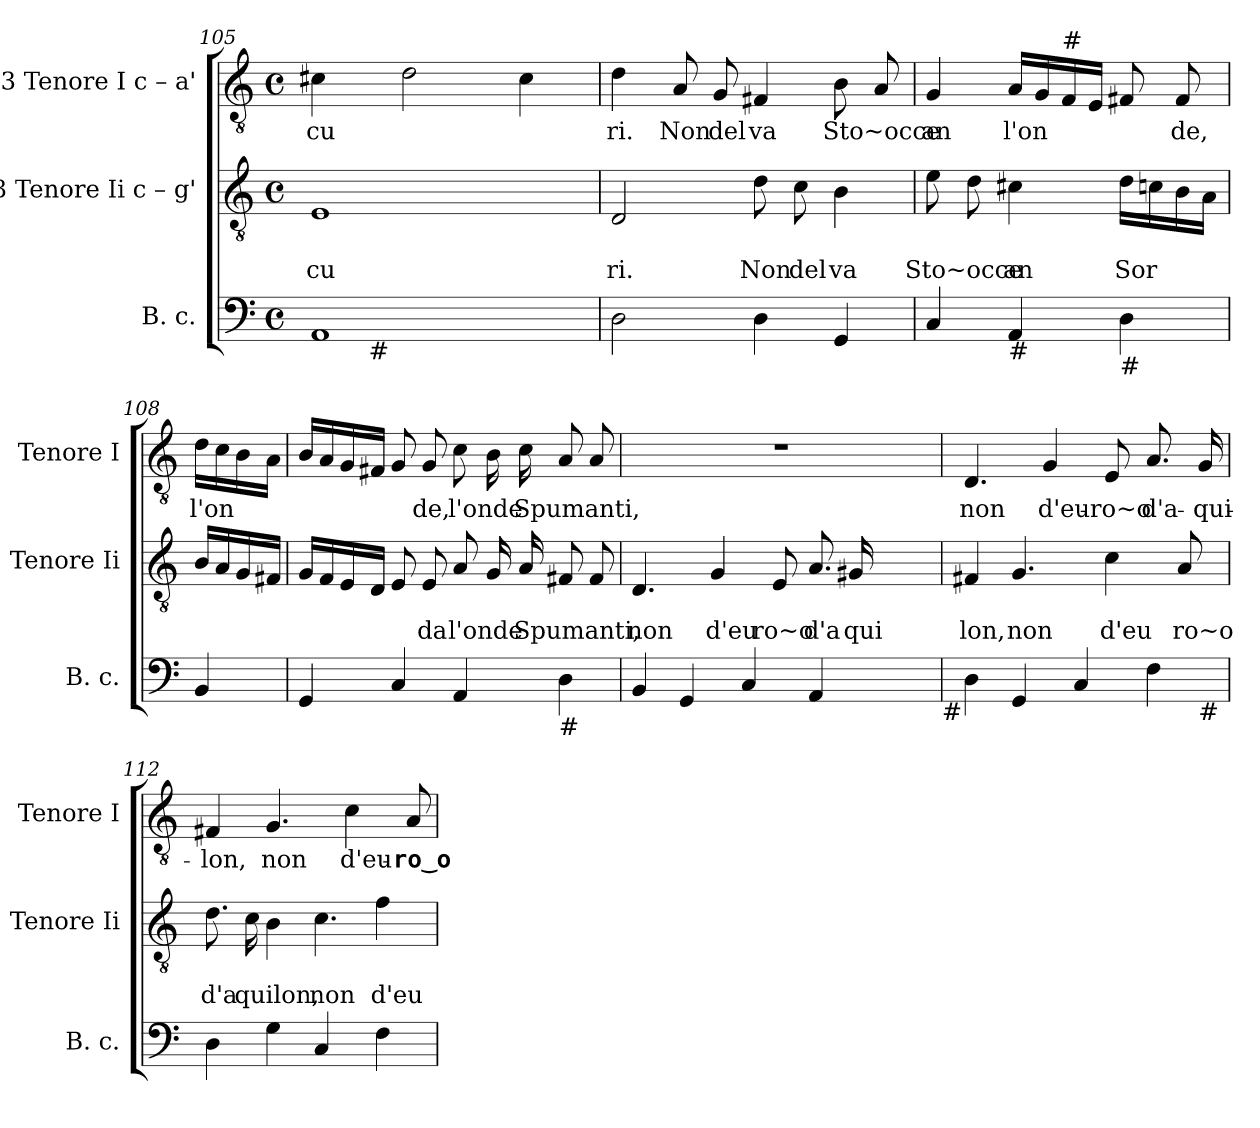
**kern	**kern	**text	**text	**kern	**text
*part3	*part2	*part2	*part2	*part1	*part1
*staff3	*staff2	*staff2	*staff2	*staff1	*staff1
*I"B. c.	*I"3 Tenore Ii c – g'	*	*	*I"3 Tenore I c – a'	*
*I'B. c.	*I'Tenore Ii	*	*	*I'Tenore I	*
!!LO:LB:g=z
*clefF4	*clefGv2	*	*	*clefGv2	*
*k[]	*k[]	*	*	*k[]	*
*C:	*C:	*	*	*C:	*
*M4/4	*M4/4	*	*	*M4/4	*
*met(c)	*met(c)	*	*	*met(c)	*
=105	=105	=105	=105	=105	=105
!	!	!	!LO:LY:b	!	!LO:LY:b
*^	*	*	*	*	*
1AA	8ryy	1E	.	cu	4c#X\	cu
.	32ryy	.	.	.	.	.
!	!LO:TX:b:t=#	!	!	!	!	!
.	2ryy	.	.	.	.	.
.	.	.	.	.	2d\	.
.	4ryy	.	.	.	.	.
.	.	.	.	.	4c#\	.
.	16.ryy	.	.	.	.	.
=106	=106	=106	=106	=106	=106	=106
!LO:TX:b:t=#	!	!	!	!	!	!
!	!	!	!	!LO:LY:b	!	!LO:LY:b
*v	*v	*	*	*	*	*
2D\	2D/	.	ri.	4d\	ri.
!	!	!	!	!	!LO:LY:b
.	.	.	.	8A/	Non
!	!	!	!	!	!LO:LY:b
.	.	.	.	8G/	del
!	!	!	!LO:LY:b	!	!LO:LY:b
4D\	8d\	.	Non	4F#X/	va
!	!	!	!LO:LY:b	!	!
.	8c\	.	del	.	.
!	!	!	!LO:LY:b	!	!LO:LY:b
4GG/	4B\	.	va	8B\	Sto~occe
.	.	.	.	8A/	.
=107	=107	=107	=107	=107	=107
!	!	!	!LO:LY:b	!	!LO:LY:b
4C/	8e\	.	Sto~occe	4G/	an
.	8d\	.	.	.	.
!LO:TX:b:t=#	!	!	!	!	!
!	!	!	!LO:LY:b	!	!LO:LY:b
4AA/	4c#X\	.	an	16A/LL	l'on
.	.	.	.	16G/	.
!	!	!	!	!LO:TX:a:t=#	!
.	.	.	.	16F/	.
.	.	.	.	16E/JJ	.
!LO:TX:b:t=#	!	!	!	!	!
!	!	!	!LO:LY:b	!	!
4D\	16d\LL	.	Sor	8F#X/	.
.	16cn\	.	.	.	.
!	!	!	!	!	!LO:LY:b
.	16B\	.	.	8F#/	de,
.	16A\JJ	.	.	.	.
=108	=108	=108	=108	=108	=108
!	!	!	!	!	!LO:LY:b
4BB/	16B/LL	.	.	16d\LL	l'on
.	16A/	.	.	16c\	.
.	16G/	.	.	16B\	.
.	16F#X/JJ	.	.	16A\JJ	.
=109	=109	=109	=109	=109	=109
4GG/	16G/LL	.	.	16B/LL	.
.	16F/	.	.	16A/	.
.	16E/	.	.	16G/	.
.	16D/JJ	.	.	16F#X/JJ	.
4C/	8E/	.	.	8G/	.
!	!	!	!LO:LY:b	!	!LO:LY:b
.	8E/	.	da	8G/	de,
!	!	!	!LO:LY:b	!	!LO:LY:b
4AA/	8A/	.	l'onde	8c\	l'onde
.	16G/	.	.	16B\	.
!	!	!	!LO:LY:b	!	!LO:LY:b
.	16A/	.	Spumanti,	16c\	Spumanti,
!LO:TX:b:t=#	!	!	!	!	!
4D\	8F#X/	.	.	8A/	.
.	8F#/	.	.	8A/	.
!!LO:LB:g=z
=110	=110	=110	=110	=110	=110
!	!	!	!LO:LY:b	!	!
4BB/	4.D/	.	non	1r	.
4GG/	.	.	.	.	.
!	!	!	!LO:LY:b	!	!
.	4G/	.	d'eu	.	.
4C/	.	.	.	.	.
!	!	!	!LO:LY:b	!	!
.	8E/	.	ro~o	.	.
!	!	!	!LO:LY:b	!	!
4AA/	8.A/	.	d'a	.	.
!	!	!	!LO:LY:b	!	!
.	16G#X/	.	qui	.	.
!LO:TX:b:t=#	!	!	!	!	!
=111	=111	=111	=111	=111	=111
!	!	!	!LO:LY:b	!	!LO:LY:b
*^	*	*	*	*	*
4D\	2...ryy	4F#X/	.	lon,	4.D/	non
!	!	!	!	!LO:LY:b	!	!
4GG/	.	4.G/	.	non	.	.
!	!	!	!	!	!	!LO:LY:b
.	.	.	.	.	4G/	d'eu-
4C/	.	.	.	.	.	.
!	!	!	!	!LO:LY:b	!	!LO:LY:b
.	.	4c\	.	d'eu	8E/	-ro~o
!	!	!	!	!	!	!LO:LY:b
4F\	.	.	.	.	8.A/	d'a-
!	!	!	!	!LO:LY:b	!	!
.	.	8A/	.	ro~o	.	.
!	!LO:TX:b:t=#	!	!	!	!	!
!	!	!	!	!	!	!LO:LY:b
.	16ryy	.	.	.	16G/	-qui-
=112	=112	=112	=112	=112	=112	=112
!	!	!	!	!LO:LY:b	!	!LO:LY:b
*v	*v	*^	*	*	*	*
4D\	8.d\	2.ryy	.	d'a	4F#X/	-lon,
!	!	!	!	!LO:LY:b	!	!
.	16c\	.	.	quilon,	.	.
!	!	!	!	!	!	!LO:LY:b
4G\	4B\	.	.	.	4.G/	non
!	!	!	!	!LO:LY:b	!	!
4C/	4.c\	.	.	non	.	.
!	!	!	!	!	!	!LO:LY:b
.	.	.	.	.	4c\	d'eu-
!	!	!	!	!LO:LY:b	!	!
4F\	.	4f\	.	d'eu	.	.
!	!	!	!	!	!	!LO:LY:b
.	8ryy	.	.	.	8A/	-ro‿o
*	*v	*v	*	*	*	*
=	=	=	=	=	=
*-	*-	*-	*-	*-	*-
